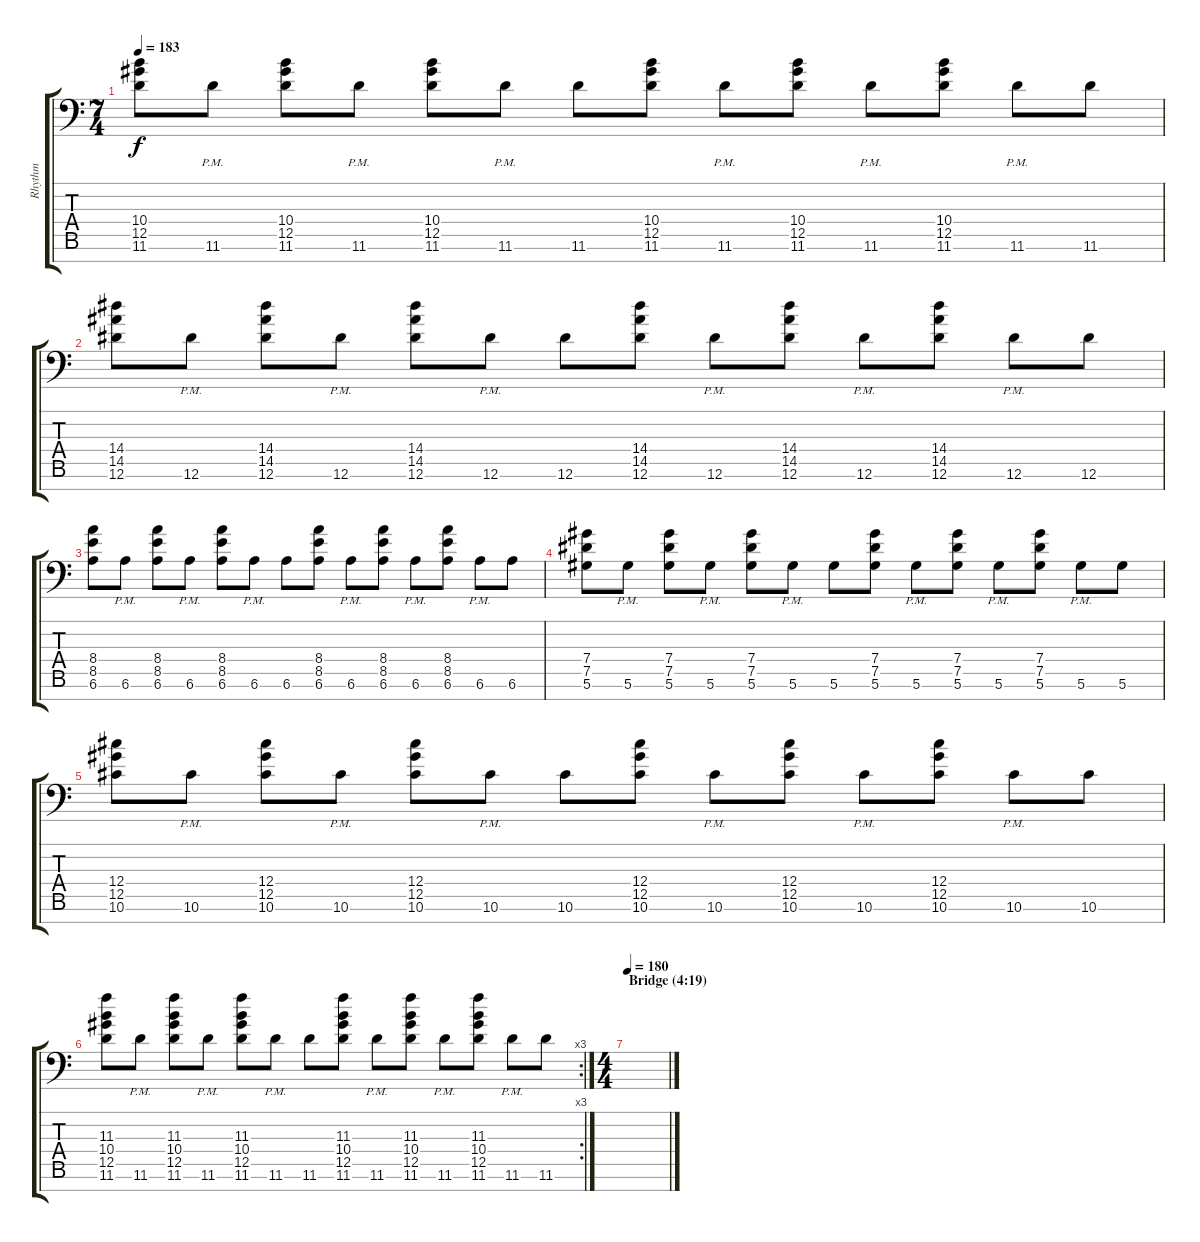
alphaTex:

\track ("Rhythm" "Rhythm") {instrument overdrivenguitar}
\staff {score tabs}
\tuning (Eb4 Bb3 Gb3 Db3 Ab2 Eb2 Bb1) {hide}
\ts (7 4)
\tempo 183
\clef f4
\ks c
(10.4 12.5 11.6).8{dy f} 11.6{pm}.8 (10.4 12.5 11.6).8 11.6{pm}.8 (10.4 12.5 11.6).8 11.6{pm}.8 11.6.8 (10.4 12.5 11.6).8 11.6{pm}.8 (10.4 12.5 11.6).8 11.6{pm}.8 (10.4 12.5 11.6).8 11.6{pm}.8 11.6.8 |
(14.4 14.5 12.6).8 12.6{pm}.8 (14.4 14.5 12.6).8 12.6{pm}.8 (14.4 14.5 12.6).8 12.6{pm}.8 12.6.8 (14.4 14.5 12.6).8 12.6{pm}.8 (14.4 14.5 12.6).8 12.6{pm}.8 (14.4 14.5 12.6).8 12.6{pm}.8 12.6.8 |
(8.4 8.5 6.6).8 6.6{pm}.8 (8.4 8.5 6.6).8 6.6{pm}.8 (8.4 8.5 6.6).8 6.6{pm}.8 6.6.8 (8.4 8.5 6.6).8 6.6{pm}.8 (8.4 8.5 6.6).8 6.6{pm}.8 (8.4 8.5 6.6).8 6.6{pm}.8 6.6.8 |
(7.4 7.5 5.6).8 5.6{pm}.8 (7.4 7.5 5.6).8 5.6{pm}.8 (7.4 7.5 5.6).8 5.6{pm}.8 5.6.8 (7.4 7.5 5.6).8 5.6{pm}.8 (7.4 7.5 5.6).8 5.6{pm}.8 (7.4 7.5 5.6).8 5.6{pm}.8 5.6.8 |
(12.4 12.5 10.6).8 10.6{pm}.8 (12.4 12.5 10.6).8 10.6{pm}.8 (12.4 12.5 10.6).8 10.6{pm}.8 10.6.8 (12.4 12.5 10.6).8 10.6{pm}.8 (12.4 12.5 10.6).8 10.6{pm}.8 (12.4 12.5 10.6).8 10.6{pm}.8 10.6.8 |
\rc 3
(11.3 10.4 12.5 11.6).8 11.6{pm}.8 (11.3 10.4 12.5 11.6).8 11.6{pm}.8 (11.3 10.4 12.5 11.6).8 11.6{pm}.8 11.6.8 (11.3 10.4 12.5 11.6).8 11.6{pm}.8 (11.3 10.4 12.5 11.6).8 11.6{pm}.8 (11.3 10.4 12.5 11.6).8 11.6{pm}.8 11.6.8 |
\ts (4 4)
\section ("" "Bridge (4:19)")
\tempo 180
